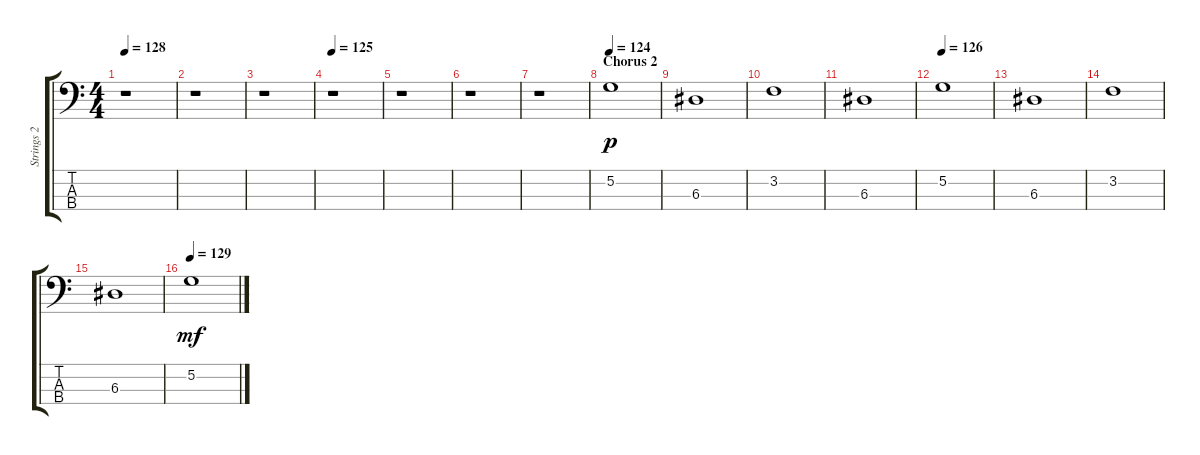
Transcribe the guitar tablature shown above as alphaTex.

\track ("Strings 2" "Strings 2") {instrument contrabass}
\staff {score tabs}
\tuning (G2 D2 A1 E1) {hide}
\ts (4 4)
\tempo 128
\clef f4
\ks c
r.1{dy pp} |
r.1 |
r.1 |
\tempo 125
r.1 |
r.1 |
r.1 |
r.1 |
\section ("" "Chorus 2")
\tempo 124
5.2.1{dy p} |
6.3.1 |
3.2.1 |
6.3.1 |
\tempo 126
5.2.1 |
6.3.1 |
3.2.1 |
6.3.1 |
\tempo 129
5.2.1{dy mf}
